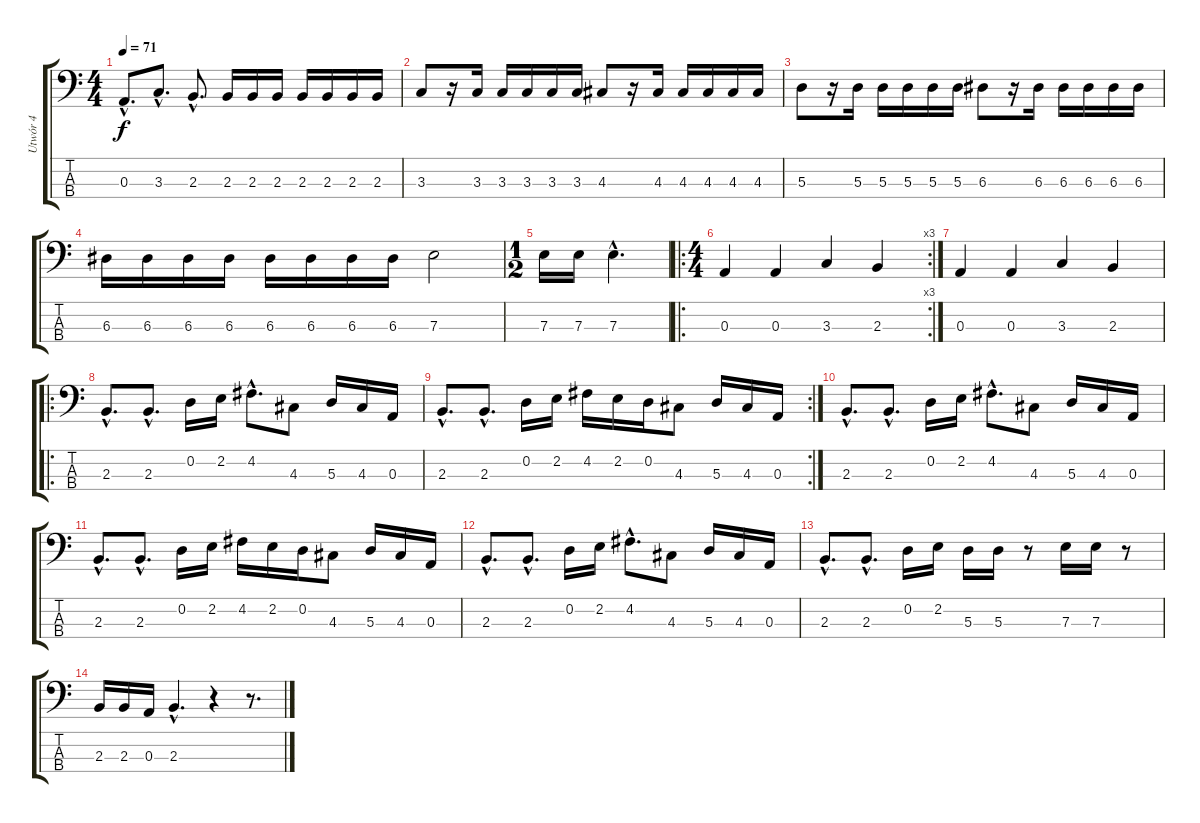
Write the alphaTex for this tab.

\track ("Utwór 4" "Utwór 4") {instrument electricbassfinger}
\staff {score tabs}
\tuning (G2 D2 A1 E1) {hide}
\ts (4 4)
\tempo 71
\clef f4
\ks c
0.3{hac}.8{d dy f} 3.3{hac}.8{d} 2.3{hac}.8{d} 2.3.16 2.3.16 2.3.16 2.3.16 2.3.16 2.3.16 2.3.16 |
3.3.8 r.16 3.3.16 3.3.16 3.3.16 3.3.16 3.3.16 4.3.8 r.16 4.3.16 4.3.16 4.3.16 4.3.16 4.3.16 |
5.3.8 r.16 5.3.16 5.3.16 5.3.16 5.3.16 5.3.16 6.3.8 r.16 6.3.16 6.3.16 6.3.16 6.3.16 6.3.16 |
6.3.16 6.3.16 6.3.16 6.3.16 6.3.16 6.3.16 6.3.16 6.3.16 7.3.2 |
\ts (1 2)
7.3.16 7.3.16 7.3{hac}.4{d} |
\ro
\rc 3
\ts (4 4)
0.3.4 0.3.4 3.3.4 2.3.4 |
0.3.4 0.3.4 3.3.4 2.3.4 |
\ro
2.3{hac}.8{d} 2.3{hac}.8{d} 0.2.16 2.2.16 4.2{hac}.8{d} 4.3.8 5.3.16 4.3.16 0.3.16 |
\rc 2
2.3{hac}.8{d} 2.3{hac}.8{d} 0.2.16 2.2.16 4.2.16 2.2.16 0.2.16 4.3.8 5.3.16 4.3.16 0.3.16 |
2.3{hac}.8{d} 2.3{hac}.8{d} 0.2.16 2.2.16 4.2{hac}.8{d} 4.3.8 5.3.16 4.3.16 0.3.16 |
2.3{hac}.8{d} 2.3{hac}.8{d} 0.2.16 2.2.16 4.2.16 2.2.16 0.2.16 4.3.8 5.3.16 4.3.16 0.3.16 |
2.3{hac}.8{d} 2.3{hac}.8{d} 0.2.16 2.2.16 4.2{hac}.8{d} 4.3.8 5.3.16 4.3.16 0.3.16 |
2.3{hac}.8{d} 2.3{hac}.8{d} 0.2.16 2.2.16 5.3.16 5.3.16 r.8 7.3.16 7.3.16 r.8 |
2.3.16 2.3.16 0.3.16 2.3{hac}.4{d} r.4 r.8{d}
